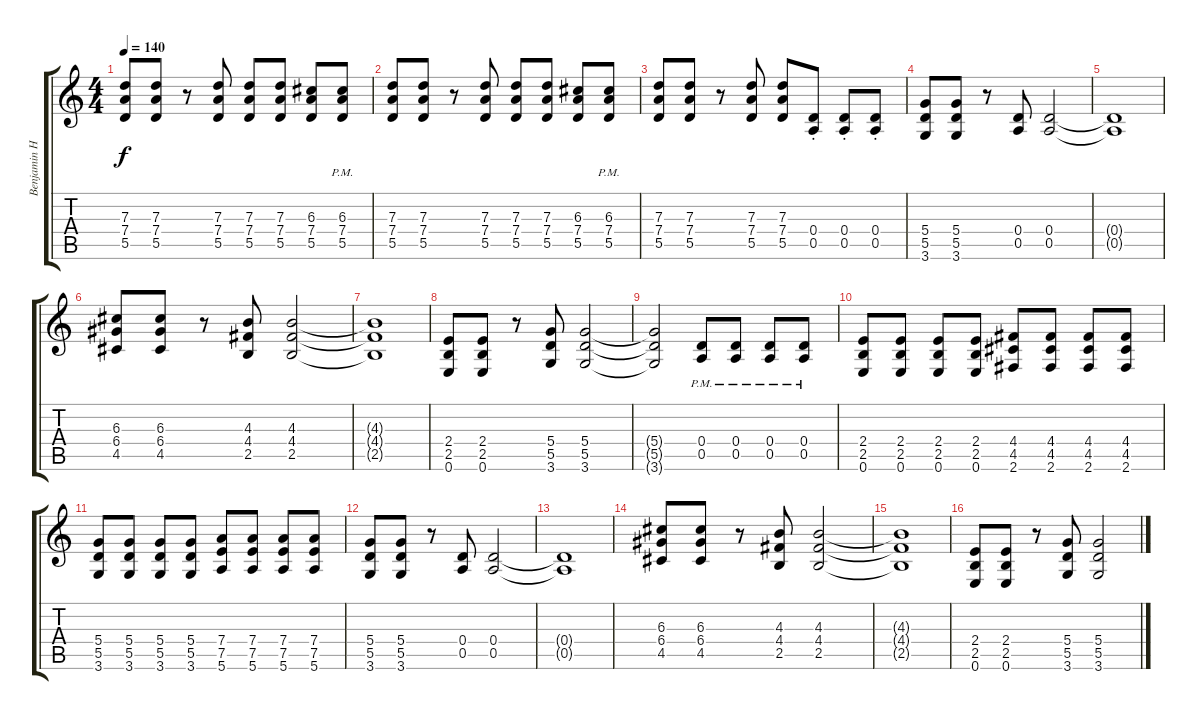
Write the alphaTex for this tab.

\track ("Benjamin Harper Guitar 2" "Benjamin H") {instrument overdrivenguitar}
\staff {score tabs}
\tuning (E4 B3 G3 D3 A2 E2) {hide}
\ts (4 4)
\tempo 140
\clef g2
\ks c
(7.3 7.4 5.5).8{dy f} (7.3 7.4 5.5).8 r.8 (7.3 7.4 5.5).8 (7.3 7.4 5.5).8 (7.3 7.4 5.5).8 (6.3 7.4 5.5).8 (6.3 7.4 5.5{pm}).8 |
(7.3 7.4 5.5).8 (7.3 7.4 5.5).8 r.8 (7.3 7.4 5.5).8 (7.3 7.4 5.5).8 (7.3 7.4 5.5).8 (6.3 7.4 5.5).8 (6.3 7.4 5.5{pm}).8 |
(7.3 7.4 5.5).8 (7.3 7.4 5.5).8 r.8 (7.3 7.4 5.5).8 (7.3 7.4 5.5).8 (0.4{st} 0.5{st}).8 (0.4{st} 0.5{st}).8 (0.4{st} 0.5{st}).8 |
(5.4 5.5 3.6).8{volume 8 instrument overdrivenguitar} (5.4 5.5 3.6).8 r.8 (0.4 0.5).8 (0.4 0.5).2 |
(0.4{t} 0.5{t}).1 |
(6.3 6.4 4.5).8 (6.3 6.4 4.5).8 r.8 (4.3 4.4 2.5).8 (4.3 4.4 2.5).2 |
(4.3{t} 4.4{t} 2.5{t}).1 |
(2.4 2.5 0.6).8 (2.4 2.5 0.6).8 r.8 (5.4 5.5 3.6).8 (5.4 5.5 3.6).2 |
(5.4{t} 5.5{t} 3.6{t}).2 (0.4{pm} 0.5{pm}).8 (0.4{pm} 0.5{pm}).8 (0.4{pm} 0.5{pm}).8 (0.4{pm} 0.5{pm}).8 |
(2.4 2.5 0.6).8 (2.4 2.5 0.6).8 (2.4 2.5 0.6).8 (2.4 2.5 0.6).8 (4.4 4.5 2.6).8 (4.4 4.5 2.6).8 (4.4 4.5 2.6).8 (4.4 4.5 2.6).8 |
(5.4 5.5 3.6).8 (5.4 5.5 3.6).8 (5.4 5.5 3.6).8 (5.4 5.5 3.6).8 (7.4 7.5 5.6).8 (7.4 7.5 5.6).8 (7.4 7.5 5.6).8 (7.4 7.5 5.6).8 |
(5.4 5.5 3.6).8{volume 8 instrument overdrivenguitar} (5.4 5.5 3.6).8 r.8 (0.4 0.5).8 (0.4 0.5).2 |
(0.4{t} 0.5{t}).1 |
(6.3 6.4 4.5).8 (6.3 6.4 4.5).8 r.8 (4.3 4.4 2.5).8 (4.3 4.4 2.5).2 |
(4.3{t} 4.4{t} 2.5{t}).1 |
(2.4 2.5 0.6).8 (2.4 2.5 0.6).8 r.8 (5.4 5.5 3.6).8 (5.4 5.5 3.6).2
